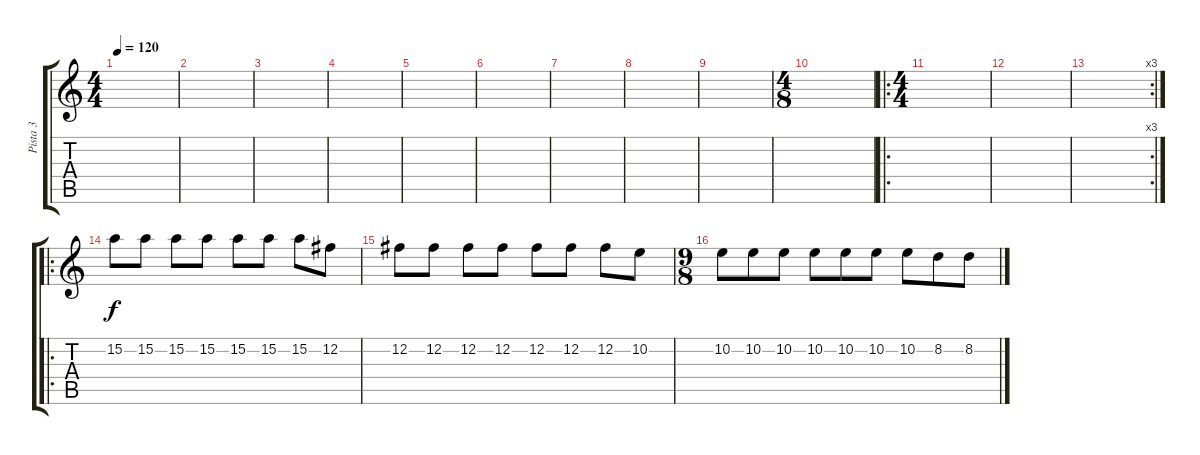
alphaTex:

\track ("Pista 3" "Pista 3") {instrument distortionguitar}
\staff {score tabs}
\tuning (B3 Gb3 D3 A2 E2 B1) {hide}
\ts (4 4)
\tempo 120
\clef g2
\ks c
|
|
|
|
|
|
|
|
|
\ts (4 8)
|
\ro
\ts (4 4)
|
|
\rc 3
|
\ro
15.2.8 15.2.8 15.2.8 15.2.8 15.2.8 15.2.8 15.2.8 12.2.8 |
12.2.8 12.2.8 12.2.8 12.2.8 12.2.8 12.2.8 12.2.8 10.2.8 |
\ts (9 8)
10.2.8 10.2.8 10.2.8 10.2.8 10.2.8 10.2.8 10.2.8 8.2.8 8.2.8
